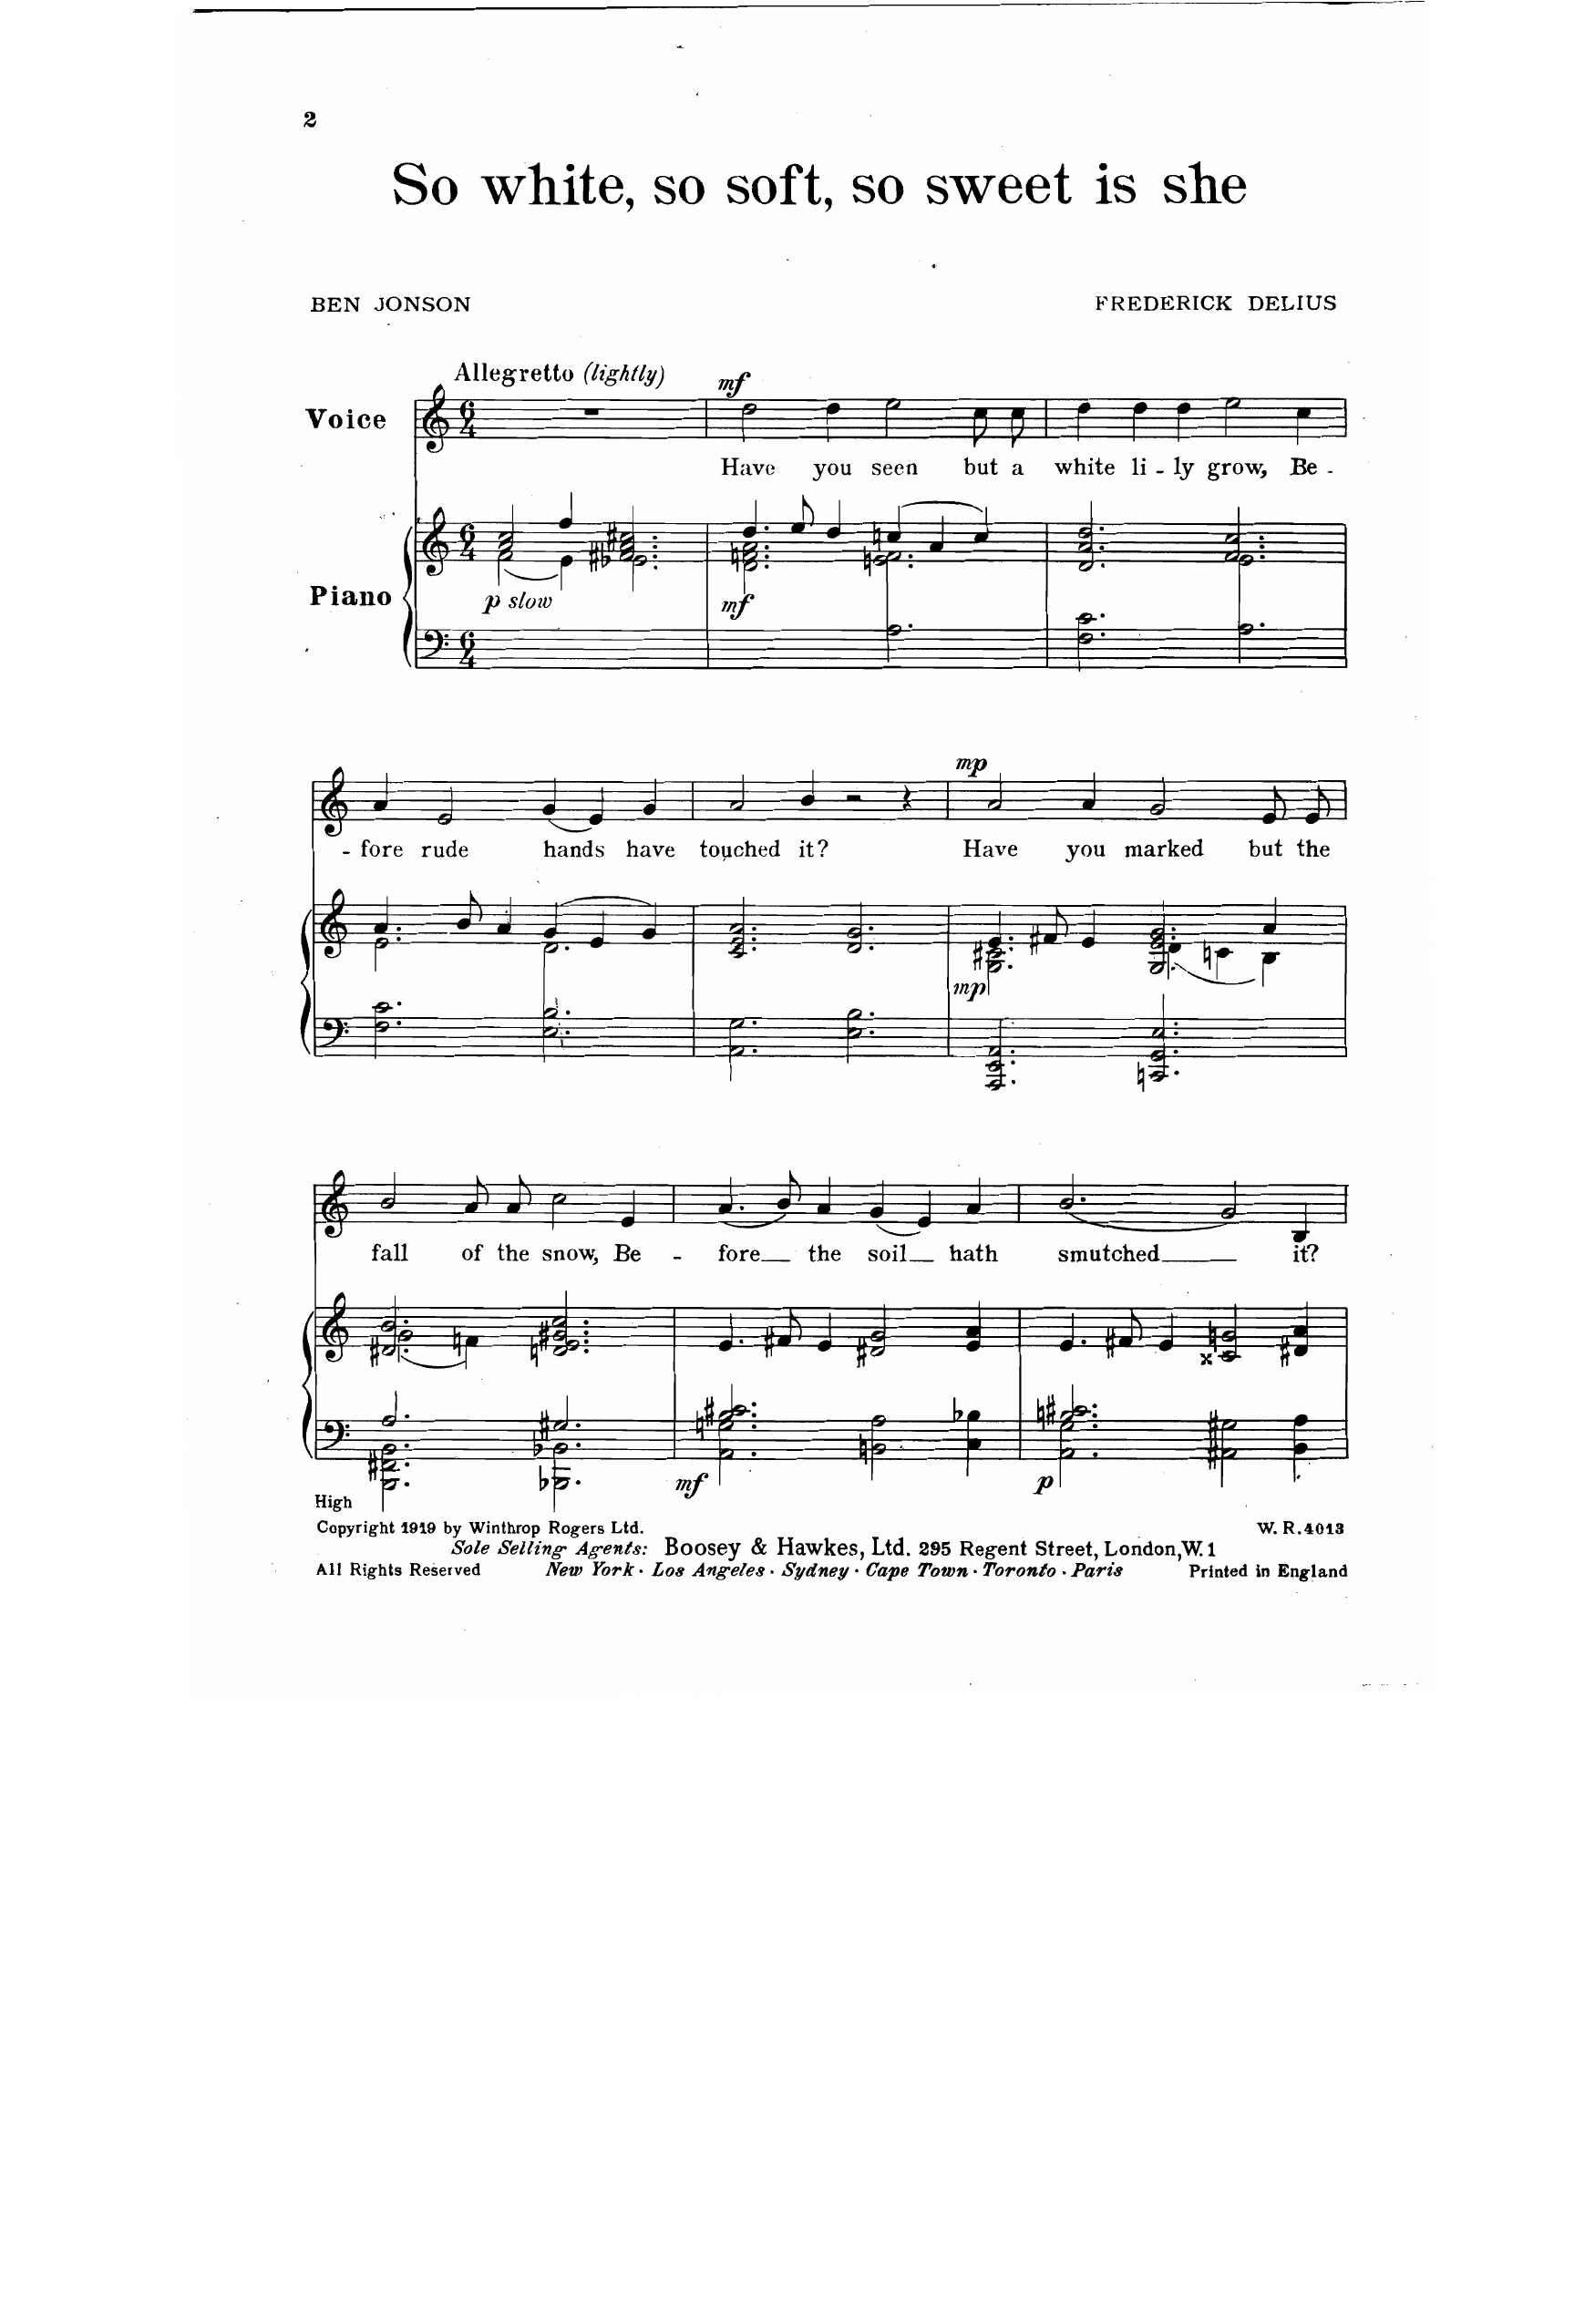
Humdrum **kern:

**kern	**kern	**dynam	**kern	**text	**dynam
*part2	*part2	*part2	*part1	*part1	*part1
*staff3	*staff2	*staff2/3	*staff1	*staff1	*staff1
*I"Piano	*	*	*I"Voice	*	*
*I'Pno	*	*	*	*	*
*clefF4	*clefG2	*	*clefG2	*	*
*k[]	*k[]	*	*k[]	*	*
*M6/4	*M6/4	*	*M6/4	*	*
=1	=1	=1	=1	=1	=1
*	*^	*	*	*	*
!	!	!	!	!LO:TX:a:B:t=Allegretto	!	!
!	!	!	!	!LO:TX:a:i:t=(lightly)	!	!
!	!	!	!LO:DY:a=2	!	!	!
!	!	!	!LO:DY:n=1:a=2	!	!	!
1.ryy	2a/ 2cc/	(<2f\	p other-dynamics	1.r	.	.
.	4ff/	4e\)	.	.	.	.
.	2.f#X/ 2.a/ 2.cc#X/	2.e-X\	.	.	.	.
=2	=2	=2	=2	=2	=2	=2
!	!	!	!LO:DY:a=2	!	!	!LO:DY:a
2.ryy	4.dd/	2.d\ 2.fn\ 2.a\	mf	2dd\	Have	mf
.	8ee/	.	.	.	.	.
.	4dd/	.	.	4dd\	you	.
2.A\	(>4ccn/	2.en/ 2.f/	.	2ee\	seen	.
.	4a/	.	.	.	.	.
.	4cc/)	.	.	8cc\L	but	.
.	.	.	.	8cc\J	a	.
=3	=3	=3	=3	=3	=3	=3
*^	*	*	*	*	*	*
2.F\ 2.c\	2.ryy	2.d/ 2.a/ 2.dd/	2.ryy	.	4dd\	white	.
.	.	.	.	.	4dd\	li-	.
.	.	.	.	.	4dd\	-ly	.
2.ryy	2.A\	2.f/ 2.cc/	2.e/	.	2ee\	grow,	.
.	.	.	.	.	4cc\	Be-	.
*v	*v	*	*	*	*	*	*
=4	=4	=4	=4	=4	=4	=4
2.F\ 2.c\	4.a/	2.e\	.	4a/	-- fore	.
.	.	.	.	2e/	rude	.
.	8b/	.	.	.	.	.
.	4a/	.	.	.	.	.
2.E\ 2.B\	(4g/	2.d\	.	(4g/	hands	.
.	4e/	.	.	4e/)	.	.
.	4g/)	.	.	4g/	have	.
*	*v	*v	*	*	*	*
=5	=5	=5	=5	=5	=5
2.AA\ 2.G\	2.c/ 2.e/ 2.a/	.	2a/	touched	.
.	.	.	4b/	it?	.
2.E\ 2.B\	2.d/ 2.g/	.	2r	.	.
.	.	.	4r	.	.
=6	=6	=6	=6	=6	=6
*	*^	*	*	*	*
*	*	*^	*	*	*	*
!	!	!	!	!LO:DY:b	!	!	!LO:DY:a
2.AAA/ 2.EE/ 2.AA/	4.e/	2.G\ 2.c#X\	4ryy	mp	2a/	Have	mp
*	*	*v	*v	*	*	*	*
.	8f#X/	.	.	.	.	.
.	4e/	.	.	4a/	you	.
2.CCn/ 2.GG/ 2.E/	2.G/ 2.e/ 2.g/	(4d\	.	2g/	marked	.
.	.	4cn\	.	.	.	.
*	*	*^	*	*	*	*
.	.	4B\)	4a/	.	8e/L	but	.
.	.	.	.	.	8e/J	the	.
*	*	*v	*v	*	*	*	*
=7	=7	=7	=7	=7	=7	=7
*^	*	*	*	*	*	*
2.A/	2.BBB\ 2.FF#X\ 2.BB\	2.d#X/ 2.b/	(2g\	.	2b/	fall	.
.	.	.	4fn\)	.	8a/L	of	.
.	.	.	.	.	8a/J	the	.
2.G#X/	2.BBB-X\ 2.BB-X\	2.dn/ 2.e/ 2.g#X/ 2.cc/	2.ryy	.	2cc\	snow,	.
.	.	.	.	.	4g/	Be-	.
*	*	*v	*v	*	*	*	*
=8	=8	=8	=8	=8	=8	=8
!	!	!	!LO:DY:b=2	!	!	!
2.B/ 2.c#X/	2.AA\ 2.Gn\	4.e/	mf	(4.a/	-fore	.
.	.	8f#X/	.	8b/)	.	.
.	.	4e/	.	4a/	the	.
2BBn\ 2A\	2.ryy	2d#X/ 2g/	.	(4g/	soil	.
.	.	.	.	4e/)	.	.
4C\ 4B-X\	.	4e/ 4a/	.	4a/	hath	.
=9	=9	=9	=9	=9	=9	=9
!	!	!	!LO:DY:b=2	!	!	!
2.Bn/ 2.c#X/	2.AA\ 2.G\	4.e/	p	(2.b/	smutched	.
.	.	8f#X/	.	.	.	.
.	.	4e/	.	.	.	.
2AA#X\ 2G#X\	2.ryy	2c##X/ 2gn/	.	2g/)	.	.
4BB\ 4A\	.	4d#X/ 4a/	.	4B/	it?	.
*v	*v	*	*	*	*	*
=	=	=	=	=	=
*-	*-	*-	*-	*-	*-
